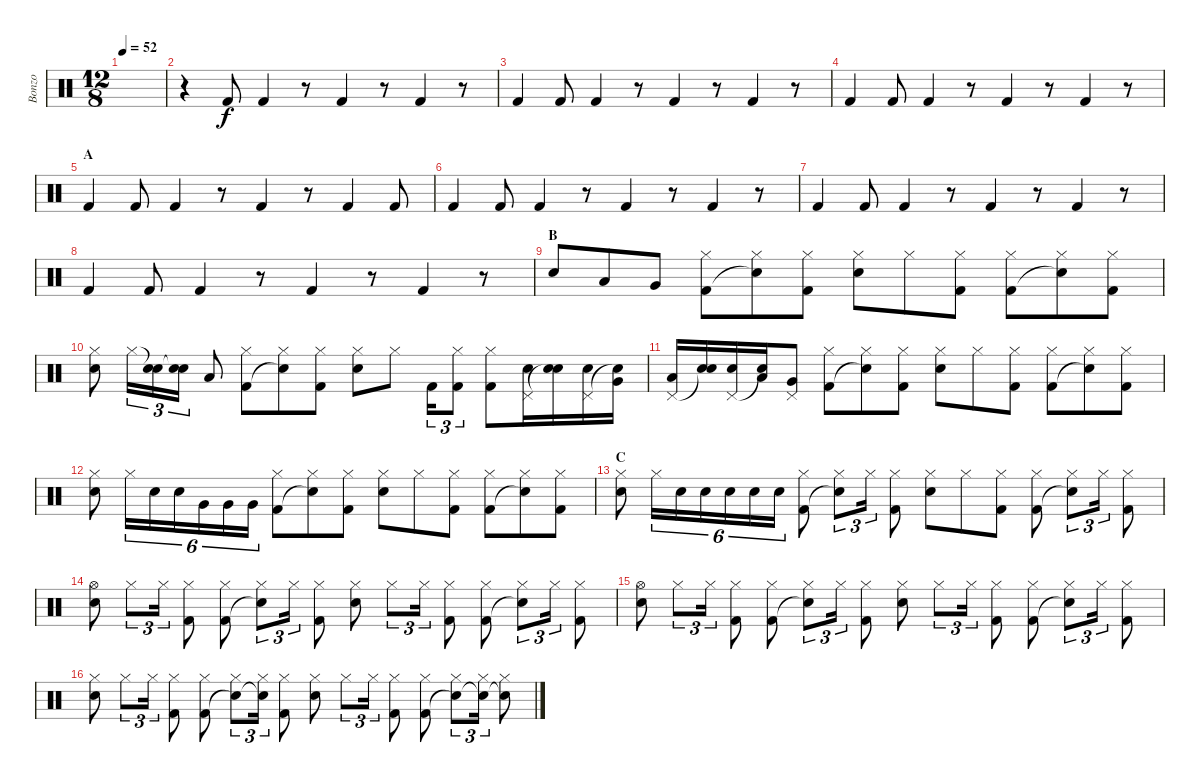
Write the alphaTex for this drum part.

\track ("Bonzo" "Bonzo") {instrument percussion}
\staff {score}
\articulation defaults
\ts (12 8)
\tempo 52
\clef neutral
\ks c
|
r.4 "Kick (hit) 2".8 "Kick (hit) 2".4 r.8 "Kick (hit) 2".4 r.8 "Kick (hit) 2".4 r.8 |
"Kick (hit) 2".4 "Kick (hit) 2".8 "Kick (hit) 2".4 r.8 "Kick (hit) 2".4 r.8 "Kick (hit) 2".4 r.8 |
"Kick (hit) 2".4 "Kick (hit) 2".8 "Kick (hit) 2".4 r.8 "Kick (hit) 2".4 r.8 "Kick (hit) 2".4 r.8 |
\section ("" "A")
"Kick (hit) 2".4 "Kick (hit) 2".8 "Kick (hit) 2".4 r.8 "Kick (hit) 2".4 r.8 "Kick (hit) 2".4 "Kick (hit) 2".8 |
"Kick (hit) 2".4 "Kick (hit) 2".8 "Kick (hit) 2".4 r.8 "Kick (hit) 2".4 r.8 "Kick (hit) 2".4 r.8 |
"Kick (hit) 2".4 "Kick (hit) 2".8 "Kick (hit) 2".4 r.8 "Kick (hit) 2".4 r.8 "Kick (hit) 2".4 r.8 |
"Kick (hit) 2".4 "Kick (hit) 2".8 "Kick (hit) 2".4 r.8 "Kick (hit) 2".4 r.8 "Kick (hit) 2".4 r.8 |
\section ("" "B")
"Snare (hit) 2".8 "Low Tom (hit)".8 "Very Low Tom (hit)".8 ("Hi-Hat (closed)" "Kick (hit) 2").8 ("Hi-Hat (closed)" "Snare (hit)"{t}).8 ("Hi-Hat (closed)" "Kick (hit) 2").8 ("Hi-Hat (closed)" "Snare (hit) 2").8 "Hi-Hat (closed)".8 ("Hi-Hat (closed)" "Kick (hit) 2").8 ("Hi-Hat (closed)" "Kick (hit) 2").8 ("Hi-Hat (closed)" "Snare (hit)"{t}).8 ("Hi-Hat (closed)" "Kick (hit) 2").8 |
("Hi-Hat (closed)" "Snare (hit) 2").8 "Hi-Hat (closed)".16{tu (3 2)} ("Snare (hit)"{t} "Snare (hit) 2").16{tu (3 2)} ("Snare (hit)"{t} "Snare (hit) 2").16{tu (3 2)} "Low Tom (hit)".8 ("Hi-Hat (closed)" "Kick (hit) 2").8 ("Hi-Hat (closed)" "Snare (hit)"{t}).8 ("Hi-Hat (closed)" "Kick (hit) 2").8 ("Hi-Hat (closed)" "Snare (hit) 2").8 "Hi-Hat (closed)".8 "Kick (hit) 2".16{tu (3 2)} ("Hi-Hat (closed)" "Kick (hit) 2").8{tu (3 2)} ("Hi-Hat (closed)" "Kick (hit) 2").8 ("Pedal Hi-Hat (hit)" "Snare (hit) 2").16 ("Snare (hit)"{t} "Snare (hit) 2").16 ("Pedal Hi-Hat (hit)" "Snare (hit) 2").16 ("Snare (hit)"{t} "Very Low Tom (hit)").16 |
("Pedal Hi-Hat (hit)" "Low Tom (hit)").16 ("Snare (hit)"{t} "Snare (hit) 2").16 ("Pedal Hi-Hat (hit)" "Snare (hit) 2").16 ("Snare (hit)"{t} "Low Tom (hit)").16 ("Pedal Hi-Hat (hit)" "Very Low Tom (hit)").8 ("Hi-Hat (closed)" "Kick (hit) 2").8 ("Hi-Hat (closed)" "Snare (hit)"{t}).8 ("Hi-Hat (closed)" "Kick (hit) 2").8 ("Hi-Hat (closed)" "Snare (hit) 2").8 "Hi-Hat (closed)".8 ("Hi-Hat (closed)" "Kick (hit) 2").8 ("Hi-Hat (closed)" "Kick (hit) 2").8 ("Hi-Hat (closed)" "Snare (hit)"{t}).8 ("Hi-Hat (closed)" "Kick (hit) 2").8 |
("Hi-Hat (closed)" "Snare (hit) 2").8 "Hi-Hat (closed)".16{tu (6 4)} "Snare (hit) 2".16{tu (6 4)} "Snare (hit) 2".16{tu (6 4)} "Very Low Tom (hit)".16{tu (6 4)} "Very Low Tom (hit)".16{tu (6 4)} "Very Low Tom (hit)".16{tu (6 4)} ("Hi-Hat (closed)" "Kick (hit) 2").8 ("Hi-Hat (closed)" "Snare (hit)"{t}).8 ("Hi-Hat (closed)" "Kick (hit) 2").8 ("Hi-Hat (closed)" "Snare (hit) 2").8 "Hi-Hat (closed)".8 ("Hi-Hat (closed)" "Kick (hit) 2").8 ("Hi-Hat (closed)" "Kick (hit) 2").8 ("Hi-Hat (closed)" "Snare (hit)"{t}).8 ("Hi-Hat (closed)" "Kick (hit) 2").8 |
\section ("" "C")
("Hi-Hat (closed)" "Snare (hit) 2").8 "Hi-Hat (closed)".16{tu (6 4)} "Snare (hit) 2".16{tu (6 4)} "Snare (hit) 2".16{tu (6 4)} "Snare (hit) 2".16{tu (6 4)} "Snare (hit) 2".16{tu (6 4)} "Snare (hit) 2".16{tu (6 4)} ("Hi-Hat (closed)" "Kick (hit) 2").8 ("Hi-Hat (closed)" "Snare (hit)"{t}).8{tu (3 2)} "Hi-Hat (closed)".16{tu (3 2)} ("Hi-Hat (closed)" "Kick (hit) 2").8 ("Hi-Hat (closed)" "Snare (hit) 2").8 "Hi-Hat (closed)".8 ("Hi-Hat (closed)" "Kick (hit) 2").8 ("Hi-Hat (closed)" "Kick (hit) 2").8 ("Hi-Hat (closed)" "Snare (hit)"{t}).8{tu (3 2)} "Hi-Hat (closed)".16{tu (3 2)} ("Hi-Hat (closed)" "Kick (hit) 2").8 |
("Hi-Hat (open)" "Snare (hit) 2").8 "Hi-Hat (closed)".8{tu (3 2)} "Hi-Hat (closed)".16{tu (3 2)} ("Hi-Hat (closed)" "Kick (hit) 2").8 ("Hi-Hat (closed)" "Kick (hit) 2").8 ("Hi-Hat (closed)" "Snare (hit)"{t}).8{tu (3 2)} "Hi-Hat (closed)".16{tu (3 2)} ("Hi-Hat (closed)" "Kick (hit) 2").8 ("Hi-Hat (closed)" "Snare (hit) 2").8 "Hi-Hat (closed)".8{tu (3 2)} "Hi-Hat (closed)".16{tu (3 2)} ("Hi-Hat (closed)" "Kick (hit) 2").8 ("Hi-Hat (closed)" "Kick (hit) 2").8 ("Hi-Hat (closed)" "Snare (hit)"{t}).8{tu (3 2)} "Hi-Hat (closed)".16{tu (3 2)} ("Hi-Hat (closed)" "Kick (hit) 2").8 |
("Hi-Hat (open)" "Snare (hit) 2").8 "Hi-Hat (closed)".8{tu (3 2)} "Hi-Hat (closed)".16{tu (3 2)} ("Hi-Hat (closed)" "Kick (hit) 2").8 ("Hi-Hat (closed)" "Kick (hit) 2").8 ("Hi-Hat (closed)" "Snare (hit)"{t}).8{tu (3 2)} "Hi-Hat (closed)".16{tu (3 2)} ("Hi-Hat (closed)" "Kick (hit) 2").8 ("Hi-Hat (closed)" "Snare (hit) 2").8 "Hi-Hat (closed)".8{tu (3 2)} "Hi-Hat (closed)".16{tu (3 2)} ("Hi-Hat (closed)" "Kick (hit) 2").8 ("Hi-Hat (closed)" "Kick (hit) 2").8 ("Hi-Hat (closed)" "Snare (hit)"{t}).8{tu (3 2)} "Hi-Hat (closed)".16{tu (3 2)} ("Hi-Hat (closed)" "Kick (hit) 2").8 |
("Hi-Hat (closed)" "Snare (hit) 2").8 "Hi-Hat (closed)".8{tu (3 2)} "Hi-Hat (closed)".16{tu (3 2)} ("Hi-Hat (closed)" "Kick (hit) 2").8 ("Hi-Hat (closed)" "Kick (hit) 2").8 ("Hi-Hat (closed)" "Snare (hit)"{t}).8{tu (3 2)} ("Hi-Hat (closed)" "Snare (hit)"{t}).16{tu (3 2)} ("Hi-Hat (closed)" "Kick (hit) 2").8 ("Hi-Hat (closed)" "Snare (hit) 2").8 "Hi-Hat (closed)".8{tu (3 2)} "Hi-Hat (closed)".16{tu (3 2)} ("Hi-Hat (closed)" "Kick (hit) 2").8 ("Hi-Hat (closed)" "Kick (hit) 2").8 ("Hi-Hat (closed)" "Snare (hit)"{t}).8{tu (3 2)} ("Hi-Hat (closed)" "Snare (hit)"{t}).16{tu (3 2)} ("Hi-Hat (closed)" "Snare (hit)"{t}).8
